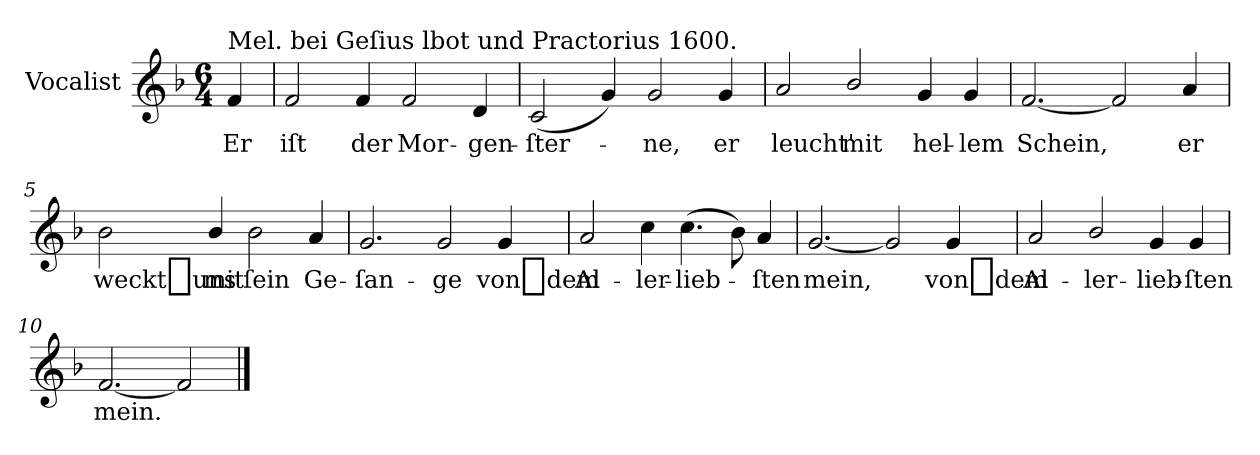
**kern	**text
*part1	*part1
*staff1	*staff1
*I"Vocalist	*
*k[b-]	*
*F:	*
*M6/4	*
=	=
!LO:TX:a:t=Mel. bei Geſius lbot und Practorius 1600.	!
4f	Er
=1	=1
2f	iſt
4f	der
2f	Mor-
4d	-gen-
=2	=2
(2c	-ſter-
4g)	.
2g	-ne,
4g	er
=3	=3
2a	leucht'
2b-/	mit
4g	hel-
4g	-lem
=4	=4
[2.f	Schein,
2f]	.
4a	er
=5	=5
2b-	weckt_uns
4b-/	mit
2b-	ſein
4a	Ge-
=6	=6
2.g	-ſan-
2g	-ge
4g	von_dem
=7	=7
2a	Al-
4cc	-ler-
(4.cc	-lieb-
8b-)	.
4a	-ſten
=8	=8
[2.g	mein,
2g]	.
4g	von_dem
=9	=9
2a	Al-
2b-/	-ler-
4g	-lieb-
4g	-ſten
=10	=10
[2.f	mein.
2f]	.
==	==
*-	*-
